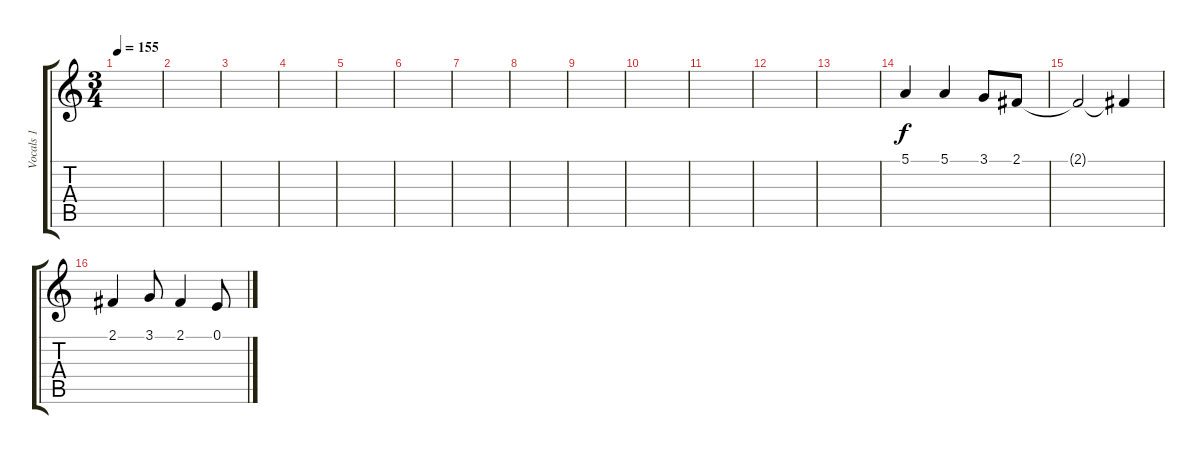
\track ("Vocals 1" "Vocals 1") {instrument violin}
\staff {score tabs}
\tuning (E4 B3 G3 D3 A2 E2) {hide}
\ts (3 4)
\tempo 155
\clef g2
\ks c
|
|
|
|
|
|
|
|
|
|
|
|
|
5.1.4 5.1.4 3.1.8 2.1.8 |
2.1{t}.2 2.1{t}.4 |
2.1.4 3.1.8 2.1.4 0.1.8
